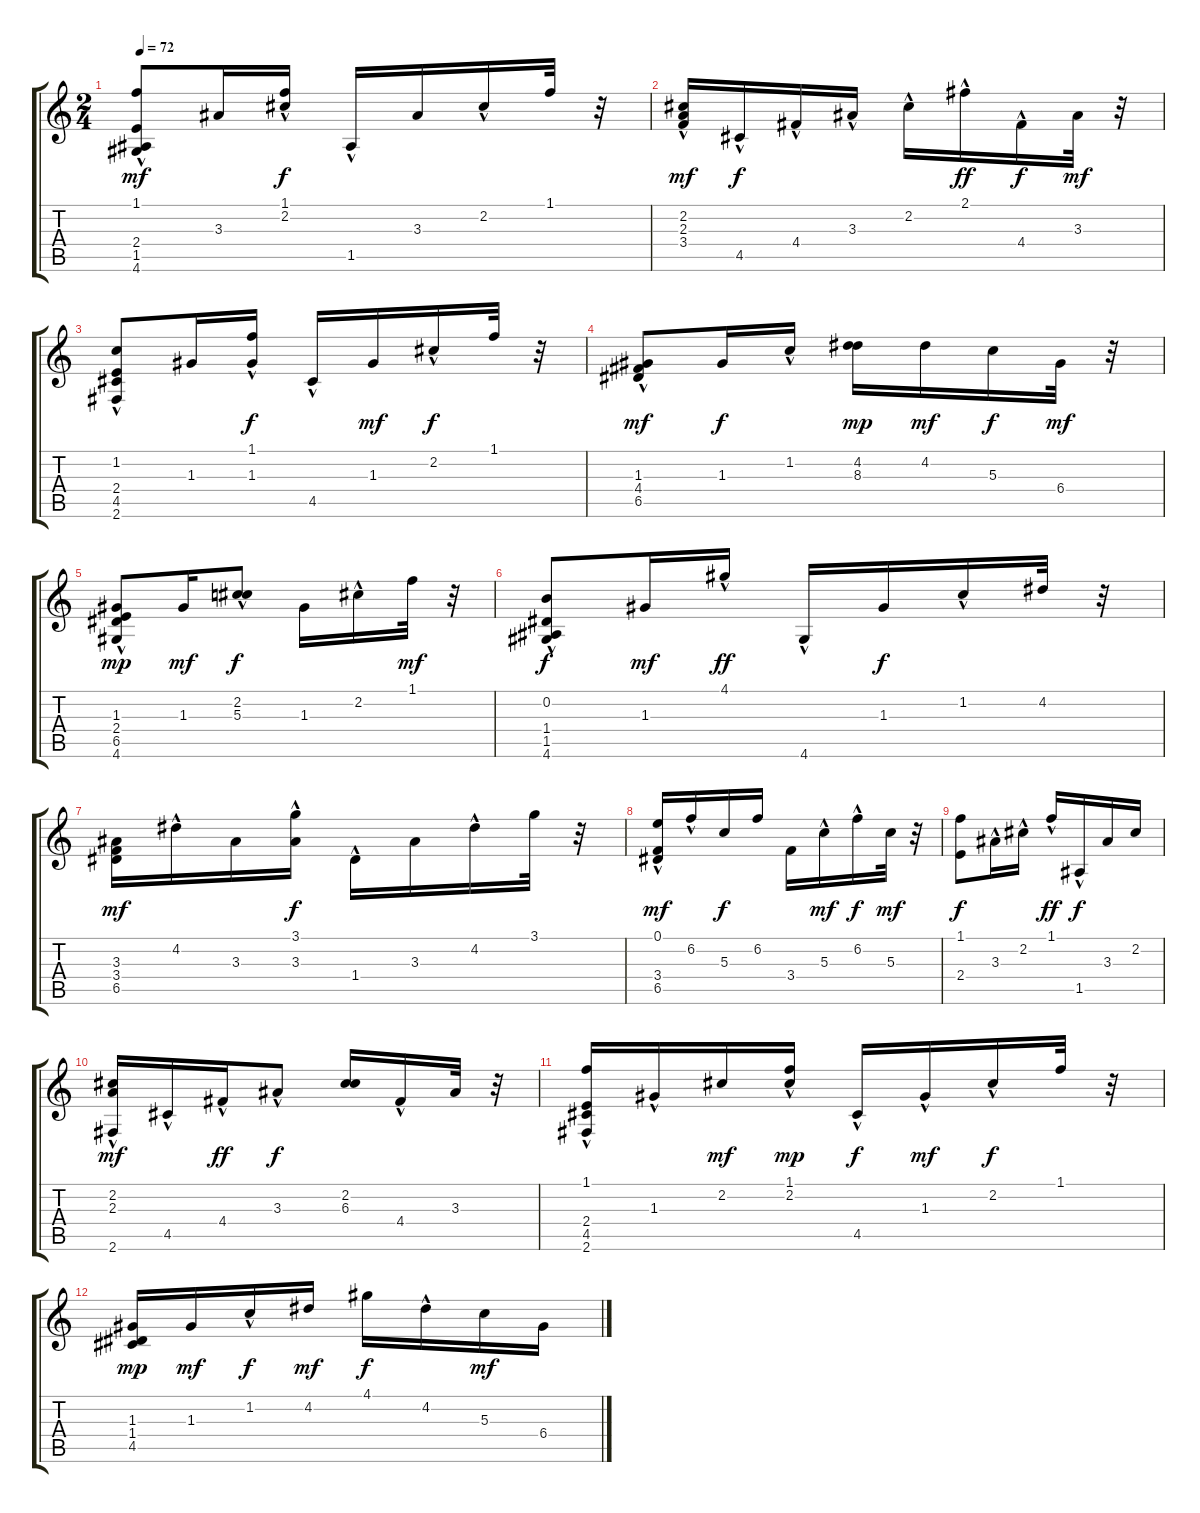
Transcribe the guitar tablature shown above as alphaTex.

\track "" {instrument acousticguitarsteel}
\staff {score tabs}
\tuning (E4 B3 G3 D3 A2 E2) {hide}
\ts (2 4)
\tempo 72
\clef g2
\ks c
(1.1 2.4 1.5 4.6{hac}).8{dy mf} 3.3.16 (1.1{hac} 2.2).16{dy f} 1.5{hac}.16 3.3.16 2.2{hac}.16 1.1.32 r.32 |
(2.2{hac} 2.3{hac} 3.4).16{dy mf} 4.5{hac}.16{dy f} 4.4{hac}.16 3.3{hac}.16 2.2{hac}.16 2.1{hac}.16{dy ff} 4.4{hac}.16{dy f} 3.3.32{dy mf} r.32 |
(1.2 2.4 4.5{hac} 2.6{hac}).8 1.3.16{volume 12} (1.1{hac} 1.3).16{dy f volume 12} 4.5{hac}.16{volume 11} 1.3.16{dy mf volume 11} 2.2{hac}.16{dy f volume 11} 1.1.32{volume 11} r.32 |
(1.3{hac} 4.4{hac} 6.5).8{dy mf volume 11} 1.3.16{dy f volume 10} 1.2{hac}.16{volume 10} (4.2 8.3).16{dy mp volume 10} 4.2.16{dy mf volume 10} 5.3.16{dy f volume 10} 6.4.32{dy mf volume 10} r.32 |
(1.3{hac} 2.4 6.5 4.6).8{dy mp volume 10} 1.3.16{dy mf volume 9} (2.2 5.3{hac}).8{dy f volume 9} 1.3.16{volume 9} 2.2{hac}.16{volume 9} 1.1.32{dy mf volume 8} r.32 |
(0.2{hac} 1.4 1.5 4.6{hac}).8{dy f volume 8} 1.3.16{dy mf volume 8} 4.1{hac}.16{dy ff volume 8} 4.6{hac}.16{volume 8} 1.3.16{dy f volume 8} 1.2{hac}.16{volume 8} 4.2.32{volume 7} r.32 |
(3.3 3.4 6.5).16{dy mf volume 7} 4.2{hac}.16{volume 7} 3.3.16{volume 7} (3.1{hac} 3.3).16{dy f volume 7} 1.4{hac}.16{volume 7} 3.3.16{volume 6} 4.2{hac}.16{volume 6} 3.1.32{volume 6} r.32 |
(0.1{hac} 3.4{hac} 6.5).16{dy mf volume 6} 6.2{hac}.16{volume 6} 5.3.16{dy f volume 6} 6.2.16{volume 6} 3.4.16{volume 5} 5.3{hac}.16{dy mf volume 5} 6.2{hac}.16{dy f volume 5} 5.3.32{dy mf volume 5} r.32 |
(1.1 2.4).8{dy f volume 5} 3.3{hac}.16{volume 4} 2.2{hac}.16{volume 4} 1.1{hac}.16{dy ff volume 4} 1.5{hac}.16{dy f volume 4} 3.3.16{volume 4} 2.2.16{volume 4} |
(2.2{hac} 2.3{hac} 2.6{hac}).16{dy mf volume 4} 4.5{hac}.16{volume 4} 4.4{hac}.16{dy ff volume 3} 3.3{hac}.8{dy f volume 3} (2.2 6.3).16{volume 3} 4.4{hac}.16{volume 3} 3.3.32{volume 3} r.32 |
(1.1 2.4{hac} 4.5 2.6).16{volume 2} 1.3{hac}.16{volume 2} 2.2.16{dy mf volume 2} (1.1{hac} 2.2).16{dy mp volume 2} 4.5{hac}.16{dy f volume 2} 1.3{hac}.16{dy mf volume 2} 2.2{hac}.16{dy f volume 2} 1.1.32{volume 1} r.32 |
(1.3 1.4 4.5).16{dy mp volume 1} 1.3.16{dy mf volume 1} 1.2{hac}.16{dy f volume 1} 4.2.16{dy mf volume 1} 4.1.16{dy f volume 1} 4.2{hac}.16{volume 0} 5.3.16{dy mf volume 0} 6.4.16{volume 0}
